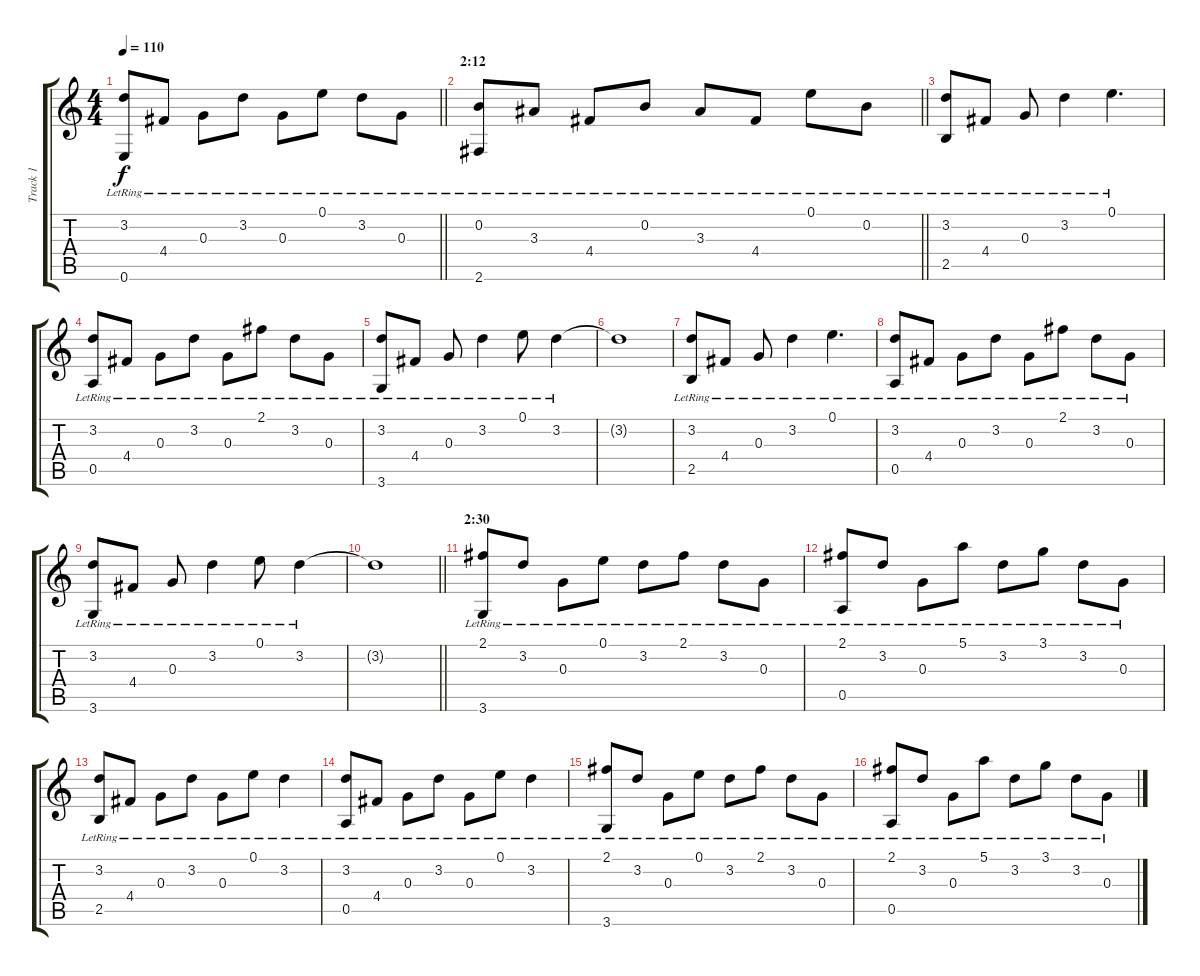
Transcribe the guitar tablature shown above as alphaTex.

\track ("Track 1" "Track 1") {instrument acousticguitarsteel}
\staff {score tabs}
\tuning (E4 B3 G3 D3 A2 E2) {hide}
\ts (4 4)
\tempo 110
\clef g2
\barLineRight lightlight
\ks c
(3.2{lr} 0.6{lr}).8{dy f} 4.4{lr}.8 0.3{lr}.8 3.2{lr}.8 0.3{lr}.8 0.1{lr}.8 3.2{lr}.8 0.3{lr}.8 |
\section ("" "2:12")
\barLineRight lightlight
(0.2{lr} 2.6{lr}).8 3.3{lr}.8 4.4{lr}.8 0.2{lr}.8 3.3{lr}.8 4.4{lr}.8 0.1{lr}.8 0.2{lr}.8 |
(3.2{lr} 2.5{lr}).8 4.4{lr}.8 0.3{lr}.8 3.2{lr}.4 0.1{lr}.4{d} |
(3.2{lr} 0.5{lr}).8 4.4{lr}.8 0.3{lr}.8 3.2{lr}.8 0.3{lr}.8 2.1{lr}.8 3.2{lr}.8 0.3{lr}.8 |
(3.2{lr} 3.6{lr}).8 4.4{lr}.8 0.3{lr}.8 3.2{lr}.4 0.1{lr}.8 3.2{lr}.4 |
3.2{t}.1 |
(3.2{lr} 2.5{lr}).8 4.4{lr}.8 0.3{lr}.8 3.2{lr}.4 0.1{lr}.4{d} |
(3.2{lr} 0.5{lr}).8 4.4{lr}.8 0.3{lr}.8 3.2{lr}.8 0.3{lr}.8 2.1{lr}.8 3.2{lr}.8 0.3{lr}.8 |
(3.2{lr} 3.6{lr}).8 4.4{lr}.8 0.3{lr}.8 3.2{lr}.4 0.1{lr}.8 3.2{lr}.4 |
\barLineRight lightlight
3.2{t}.1 |
\section ("" "2:30")
(2.1{lr} 3.6{lr}).8 3.2{lr}.8 0.3{lr}.8 0.1{lr}.8 3.2{lr}.8 2.1{lr}.8 3.2{lr}.8 0.3{lr}.8 |
(2.1{lr} 0.5{lr}).8 3.2{lr}.8 0.3{lr}.8 5.1{lr}.8 3.2{lr}.8 3.1{lr}.8 3.2{lr}.8 0.3{lr}.8 |
(3.2{lr} 2.5{lr}).8 4.4{lr}.8 0.3{lr}.8 3.2{lr}.8 0.3{lr}.8 0.1{lr}.8 3.2{lr}.4 |
(3.2{lr} 0.5{lr}).8 4.4{lr}.8 0.3{lr}.8 3.2{lr}.8 0.3{lr}.8 0.1{lr}.8 3.2{lr}.4 |
(2.1{lr} 3.6{lr}).8 3.2{lr}.8 0.3{lr}.8 0.1{lr}.8 3.2{lr}.8 2.1{lr}.8 3.2{lr}.8 0.3{lr}.8 |
(2.1{lr} 0.5{lr}).8 3.2{lr}.8 0.3{lr}.8 5.1{lr}.8 3.2{lr}.8 3.1{lr}.8 3.2{lr}.8 0.3{lr}.8
